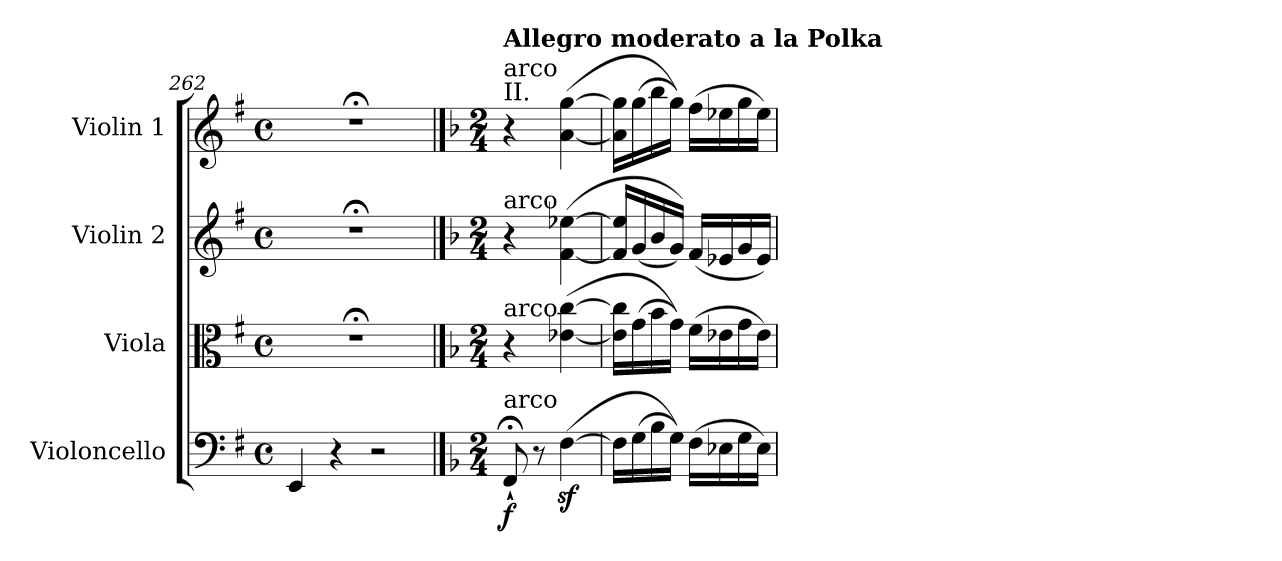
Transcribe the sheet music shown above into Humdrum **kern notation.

**kern	**dynam	**kern	**dynam	**kern	**dynam	**kern	**dynam
*part4	*part4	*part3	*part3	*part2	*part2	*part1	*part1
*staff4	*staff4	*staff3	*staff3	*staff2	*staff2	*staff1	*staff1
*I"Violoncello	*	*I"Viola	*	*I"Violin 2	*	*I"Violin 1	*
*I'Vc	*	*I'Vla	*	*I'Vln	*	*I'Vln	*
*clefF4	*	*clefC3	*	*clefG2	*	*clefG2	*
*k[f#]	*	*k[f#]	*	*k[f#]	*	*k[f#]	*
*M4/4	*	*M4/4	*	*M4/4	*	*M4/4	*
*met(c)	*	*met(c)	*	*met(c)	*	*met(c)	*
=262	=262	=262	=262	=262	=262	=262	=262
4EE/	.	1r;<	.	1r;<	.	1r;<	.
4r	.	.	.	.	.	.	.
2r	.	.	.	.	.	.	.
!!LO:PB:g=z
==1	==1	==1	==1	==1	==1	==1	==1
*k[b-]	*	*k[b-]	*	*k[b-]	*	*k[b-]	*
*M2/4	*	*M2/4	*	*M2/4	*	*M2/4	*
!	!	!	!	!	!	!LO:TX:a:t=II.	!
!	!	!	!	!	!	!LO:TX:a:B:t=Allegro moderato a la Polka	!
!	!	!	!	!	!	!LO:TX:a:t=arco	!
!	!	!	!	!LO:TX:a:t=arco	!	!	!
!	!	!LO:TX:a:t=arco	!	!	!	!	!
!LO:TX:a:t=arco	!	!	!	!	!	!	!
!	!LO:DY:b	!	!	!	!	!	!
8FF;<`/	f	4r	.	4r	.	4r	.
8r	.	.	.	.	.	.	.
!	!	!	!LO:DY:b	!	!LO:DY:b	!	!LO:DY:b
([4Fz<\	.	([4e-X\ [4cc\	other-dynamics	([4f\ [4ee-X\	other-dynamics	([4a\ [4gg\	other-dynamics
=2	=2	=2	=2	=2	=2	=2	=2
16F\LL]	.	16e-\] 16cc\]LL	.	16f/] 16ee-/]LL	.	16a\] 16gg\]LL	.
(16G\	.	(16g\	.	(16g/	.	(16gg\	.
16B-\	.	16b-\	.	16b-/	.	16bb-\	.
16G\JJ))	.	16g\JJ))	.	16g/JJ))	.	16gg\JJ))	.
(16F\LL	.	(16f\LL	.	(16f/LL	.	(16ff\LL	.
16E-X\	.	16e-X\	.	16e-X/	.	16ee-X\	.
16G\	.	16g\	.	16g/	.	16gg\	.
16E-\JJ)	.	16e-\JJ)	.	16e-/JJ)	.	16ee-\JJ)	.
=	=	=	=	=	=	=	=
*-	*-	*-	*-	*-	*-	*-	*-
